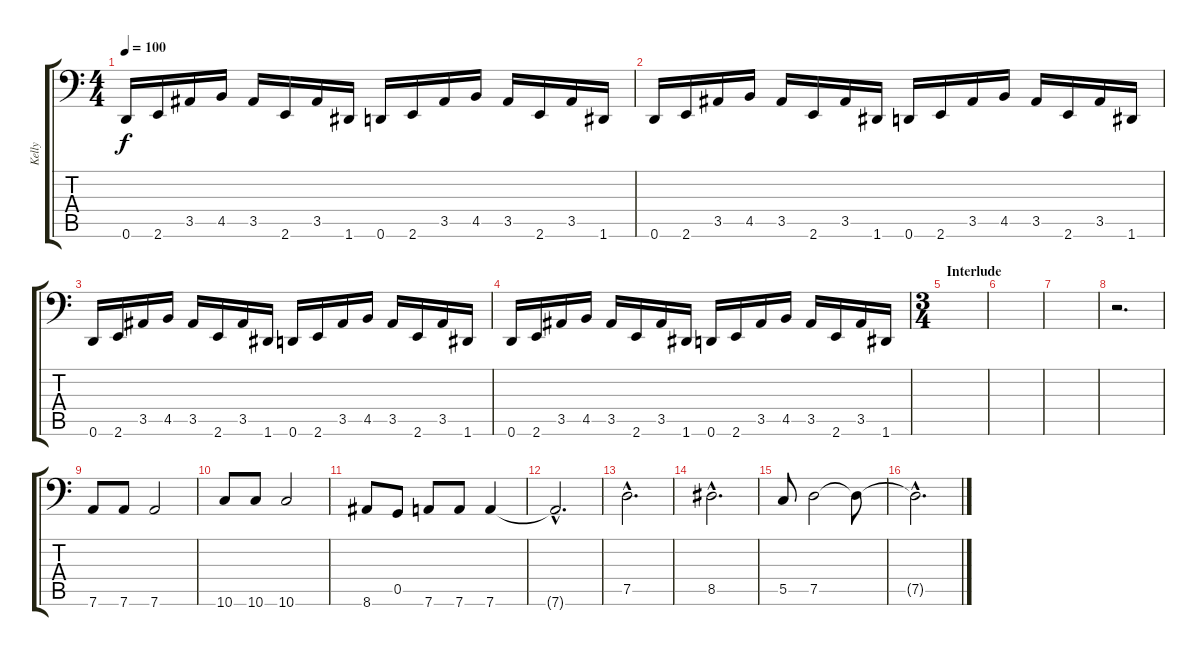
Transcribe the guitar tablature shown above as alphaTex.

\track ("Kelly" "Kelly") {instrument electricbasspick}
\staff {score tabs}
\tuning (D3 A2 F2 C2 G1 D1) {hide}
\ts (4 4)
\tempo 100
\clef f4
\ks c
0.6.16{dy f} 2.6.16 3.5.16 4.5.16 3.5.16 2.6.16 3.5.16 1.6.16 0.6.16 2.6.16 3.5.16 4.5.16 3.5.16 2.6.16 3.5.16 1.6.16 |
0.6.16 2.6.16 3.5.16 4.5.16 3.5.16 2.6.16 3.5.16 1.6.16 0.6.16 2.6.16 3.5.16 4.5.16 3.5.16 2.6.16 3.5.16 1.6.16 |
0.6.16 2.6.16 3.5.16 4.5.16 3.5.16 2.6.16 3.5.16 1.6.16 0.6.16 2.6.16 3.5.16 4.5.16 3.5.16 2.6.16 3.5.16 1.6.16 |
0.6.16 2.6.16 3.5.16 4.5.16 3.5.16 2.6.16 3.5.16 1.6.16 0.6.16 2.6.16 3.5.16 4.5.16 3.5.16 2.6.16 3.5.16 1.6.16 |
\ts (3 4)
\section ("" "Interlude")
|
|
|
r.2{d} |
7.6.8 7.6.8 7.6.2 |
10.6.8 10.6.8 10.6.2 |
8.6.8 0.5.8 7.6.8 7.6.8 7.6.4 |
7.6{hac t}.2{d} |
7.5{hac}.2{d} |
8.5{hac}.2{d} |
5.5.8 7.5.2 7.5{t}.8 |
7.5{hac t}.2{d}
